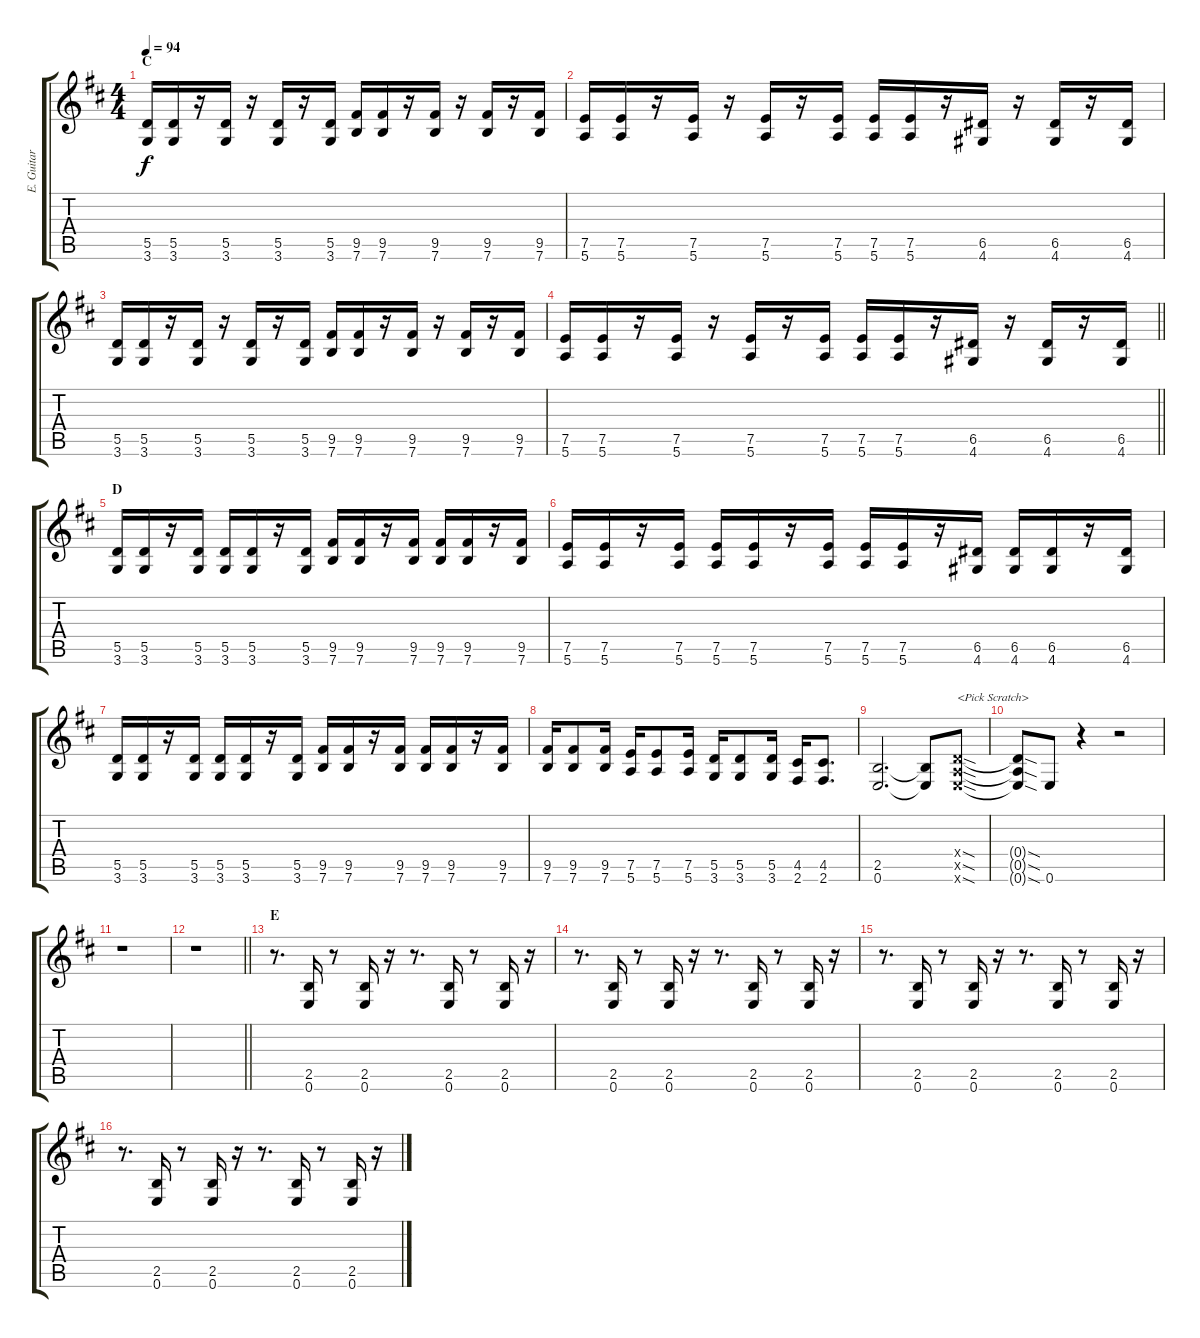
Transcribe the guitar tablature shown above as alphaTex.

\track ("E. Guitar II" "E. Guitar ") {instrument overdrivenguitar}
\staff {score tabs}
\tuning (E4 B3 G3 D3 A2 E2) {hide}
\ts (4 4)
\section ("" "C")
\tempo 94
\clef g2
\ks d
(5.5 3.6).16{dy f} (5.5 3.6).16 r.16 (5.5 3.6).16 r.16 (5.5 3.6).16 r.16 (5.5 3.6).16 (9.5 7.6).16 (9.5 7.6).16 r.16 (9.5 7.6).16 r.16 (9.5 7.6).16 r.16 (9.5 7.6).16 |
(7.5 5.6).16 (7.5 5.6).16 r.16 (7.5 5.6).16 r.16 (7.5 5.6).16 r.16 (7.5 5.6).16 (7.5 5.6).16 (7.5 5.6).16 r.16 (6.5 4.6).16 r.16 (6.5 4.6).16 r.16 (6.5 4.6).16 |
(5.5 3.6).16 (5.5 3.6).16 r.16 (5.5 3.6).16 r.16 (5.5 3.6).16 r.16 (5.5 3.6).16 (9.5 7.6).16 (9.5 7.6).16 r.16 (9.5 7.6).16 r.16 (9.5 7.6).16 r.16 (9.5 7.6).16 |
\barLineRight lightlight
(7.5 5.6).16 (7.5 5.6).16 r.16 (7.5 5.6).16 r.16 (7.5 5.6).16 r.16 (7.5 5.6).16 (7.5 5.6).16 (7.5 5.6).16 r.16 (6.5 4.6).16 r.16 (6.5 4.6).16 r.16 (6.5 4.6).16 |
\section ("" "D")
(5.5 3.6).16 (5.5 3.6).16 r.16 (5.5 3.6).16 (5.5 3.6).16 (5.5 3.6).16 r.16 (5.5 3.6).16 (9.5 7.6).16 (9.5 7.6).16 r.16 (9.5 7.6).16 (9.5 7.6).16 (9.5 7.6).16 r.16 (9.5 7.6).16 |
(7.5 5.6).16 (7.5 5.6).16 r.16 (7.5 5.6).16 (7.5 5.6).16 (7.5 5.6).16 r.16 (7.5 5.6).16 (7.5 5.6).16 (7.5 5.6).16 r.16 (6.5 4.6).16 (6.5 4.6).16 (6.5 4.6).16 r.16 (6.5 4.6).16 |
(5.5 3.6).16 (5.5 3.6).16 r.16 (5.5 3.6).16 (5.5 3.6).16 (5.5 3.6).16 r.16 (5.5 3.6).16 (9.5 7.6).16 (9.5 7.6).16 r.16 (9.5 7.6).16 (9.5 7.6).16 (9.5 7.6).16 r.16 (9.5 7.6).16 |
(9.5 7.6).16 (9.5 7.6).8 (9.5 7.6).16 (7.5 5.6).16 (7.5 5.6).8 (7.5 5.6).16 (5.5 3.6).16 (5.5 3.6).8 (5.5 3.6).16 (4.5 2.6).16 (4.5 2.6).8{d} |
(2.5 0.6).2{d} (2.5{t} 0.6{t}).8 (0.4{sod x} 0.5{sod x} 0.6{sod x}).8{txt "<Pick Scratch>"} |
(0.4{sod t} 0.5{sod t} 0.6{sod t}).8 0.6.8 r.4 r.2 |
r.1 |
\barLineRight lightlight
r.1 |
\section ("" "E")
r.8{d} (2.5 0.6).16 r.8 (2.5 0.6).16 r.16 r.8{d} (2.5 0.6).16 r.8 (2.5 0.6).16 r.16 |
r.8{d} (2.5 0.6).16 r.8 (2.5 0.6).16 r.16 r.8{d} (2.5 0.6).16 r.8 (2.5 0.6).16 r.16 |
r.8{d} (2.5 0.6).16 r.8 (2.5 0.6).16 r.16 r.8{d} (2.5 0.6).16 r.8 (2.5 0.6).16 r.16 |
r.8{d} (2.5 0.6).16 r.8 (2.5 0.6).16 r.16 r.8{d} (2.5 0.6).16 r.8 (2.5 0.6).16 r.16
